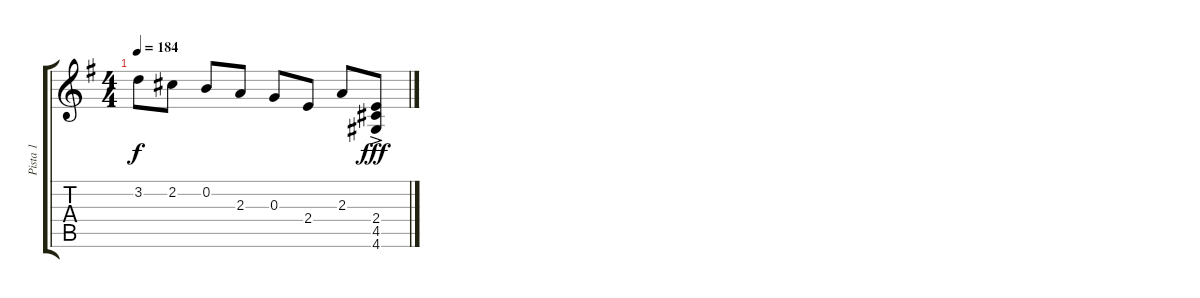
\track ("Pista 1" "Pista 1") {instrument distortionguitar}
\staff {score tabs}
\tuning (E4 B3 G3 D3 A2 E2) {hide}
\ts (4 4)
\tempo 184
\clef g2
\ks g
3.2.8{dy f} 2.2.8 0.2.8 2.3.8 0.3.8 2.4.8 2.3.8 (2.4{ac} 4.5 4.6).8{dy fff}
